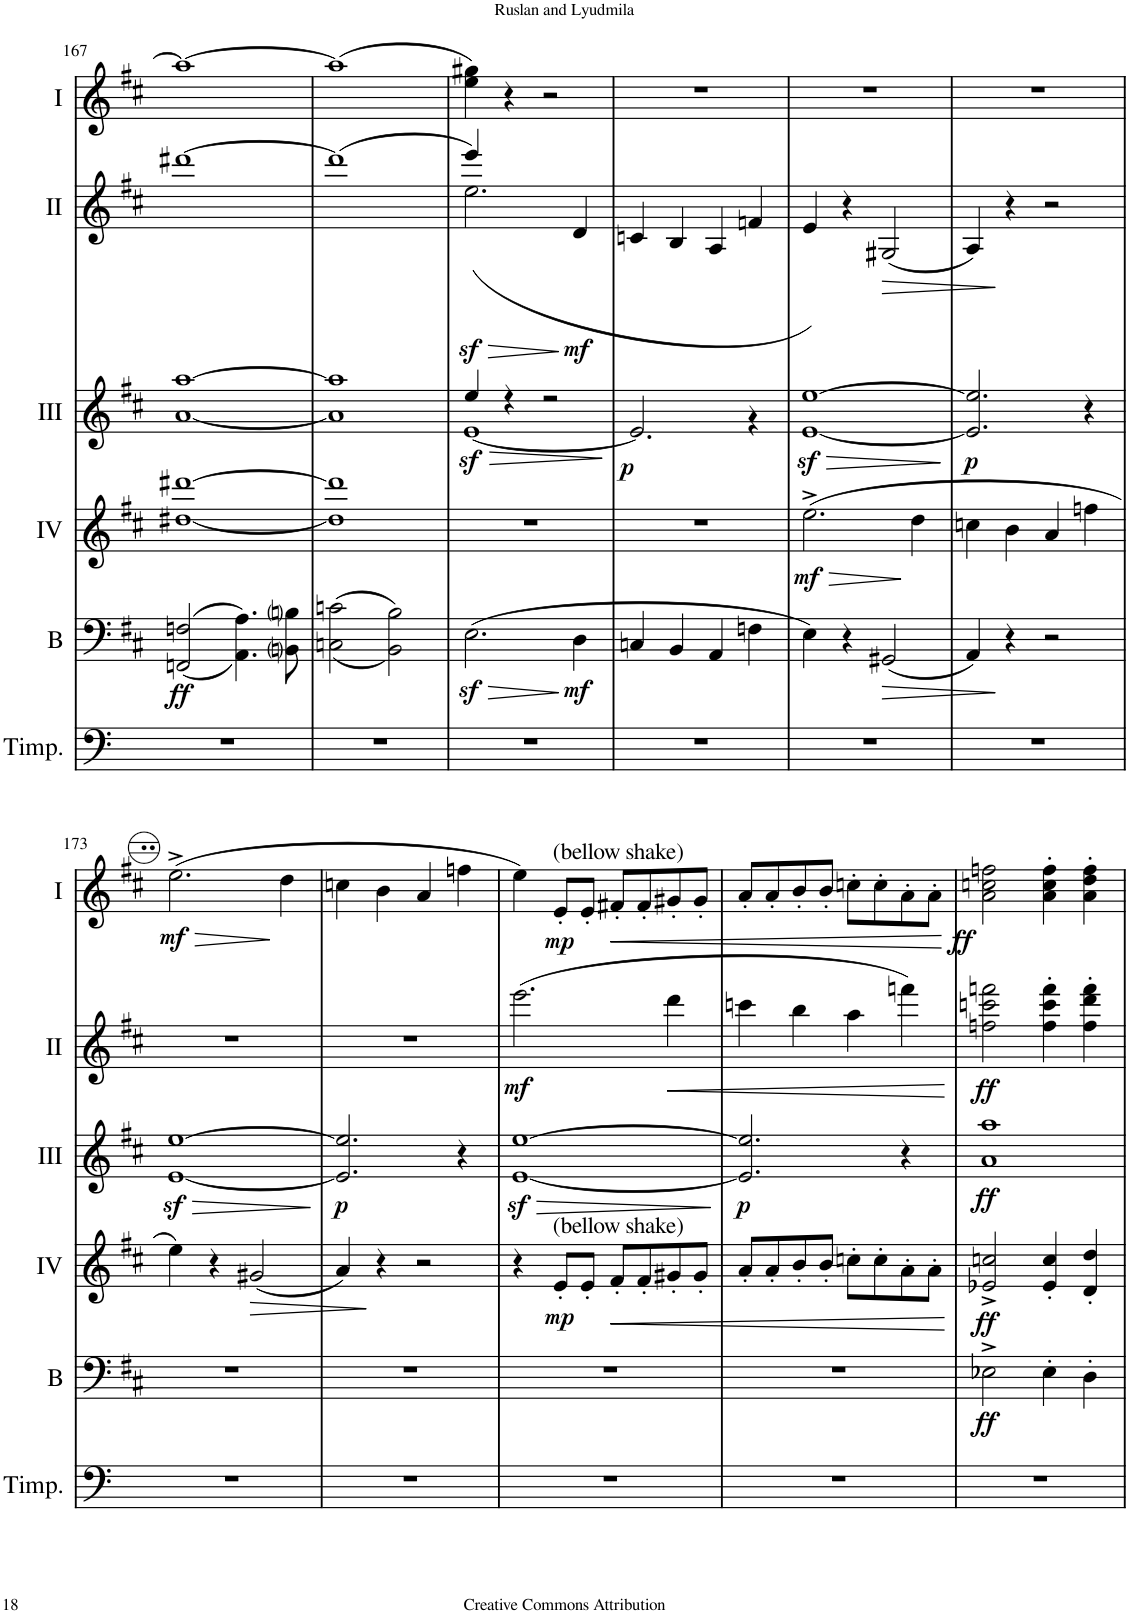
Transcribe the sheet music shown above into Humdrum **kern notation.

**kern	**kern	**dynam	**kern	**dynam	**kern	**dynam	**kern	**dynam	**kern	**dynam
*part6	*part5	*part5	*part4	*part4	*part3	*part3	*part2	*part2	*part1	*part1
*staff6	*staff5	*staff5	*staff4	*staff4	*staff3	*staff3	*staff2	*staff2	*staff1	*staff1
*I"Timpani	*I"Bass	*	*I"Acc. 4	*	*I"Acc. 3	*	*I"Acc. 2	*	*I"Acc. 1	*
*I'Timp.	*I'B	*	*	*	*	*	*	*	*	*
!!LO:PB:g=z
*clefF4	*clefF4	*	*clefG2	*	*clefG2	*	*clefG2	*	*clefG2	*
*	*Trd7c12	*	*Trd7c12	*	*Trd7c12	*	*	*	*	*
*k[f#c#]	*k[f#c#]	*	*k[f#c#]	*	*k[f#c#]	*	*k[f#c#]	*	*k[f#c#]	*
*M2/2	*M2/2	*	*M2/2	*	*M2/2	*	*M2/2	*	*M2/2	*
*met(c|)	*met(c|)	*	*met(c|)	*	*met(c|)	*	*met(c|)	*	*met(c|)	*
=167	=167	=167	=167	=167	=167	=167	=167	=167	=167	=167
!	!	!LO:DY:b	!	!	!	!	!	!	!	!
1r	((<2FFn/ 2Fn/	ff	[1dd#X [1ddd#X	.	[1a [1aa	.	[1dd#X	.	1aa_	.
.	4.AA\ 4.A\))	.	.	.	.	.	.	.	.	.
.	8BBni\ 8Bni\	.	.	.	.	.	.	.	.	.
=168	=168	=168	=168	=168	=168	=168	=168	=168	=168	=168
1r	((<2Cn\ 2cn\	.	1dd#] 1ddd#]	.	1a] 1aa]	.	(1dd#]	.	(1aa]	.
.	2BB\ 2B\))	.	.	.	.	.	.	.	.	.
=169	=169	=169	=169	=169	=169	=169	=169	=169	=169	=169
!	!	!LO:HP:b	!	!	!	!LO:HP:b	!	!LO:HP:b	!	!
*	*	*	*	*	*^	*	*^	*	*	*
!	!	!	!	!	!	!	!LO:DY:n=1:b	!	!	!LO:DY:n=1:b	!	!
1r	(2.Ez<\	>	1r	.	4ee/	[1e	> sf	(<4ee/)	2.e\	> sf	4ee\ 4gg#X\)	.
.	.	.	.	.	4r	.	.	2ryy	.	.	4r	.
.	.	.	.	.	2r	.	.	.	.	.	2r	.
!	!	!LO:DY:n=1:b	!	!	!	!	!	!	!	!LO:DY:n=2:b	!	!
.	4D\	] mf	.	.	.	.	.	4D/	4ryy	] mf	.	.
*	*	*	*	*	*v	*v	*	*	*	*	*	*
*	*	*	*	*	*	*	*v	*v	*	*	*
.	.	.	.	.	.	]	.	.	.	.
=170	=170	=170	=170	=170	=170	=170	=170	=170	=170	=170
*	*	*	*	*	*^	*	*^	*	*	*
!	!	!	!	!	!	!	!LO:DY:b	!	!	!	!	!
1r	4Cn/	.	1r	.	1ryy	2.e/]	p	4Cn/	1ryy	.	1r	.
.	4BB/	.	.	.	.	.	.	4BB/	.	.	.	.
.	4AA/	.	.	.	.	.	.	4AA/	.	.	.	.
.	4Fn\	.	.	.	.	4r	.	4Fn/	.	.	.	.
*	*	*	*	*	*	*	*	*v	*v	*	*	*
=171	=171	=171	=171	=171	=171	=171	=171	=171	=171	=171	=171
!	!	!	!	!LO:HP:b	!	!	!LO:HP:b	!	!	!	!
!	!	!	!	!LO:DY:n=1:b	!	!	!	!	!	!	!
*	*	*	*	*	*v	*v	*	*	*	*	*
1r	4E\)	.	(2.ee^\	> mf	[1ez< [1eez<	>	4E/)	.	1r	.
.	4r	.	.	.	.	.	4r	.	.	.
!	!	!LO:HP:b	!	!	!	!	!	!LO:HP:b	!	!
.	(2GG#X/	>	.	.	.	.	(2GG#X/	>	.	.
.	.	.	4dd\	]	.	.	.	.	.	.
.	.	.	.	.	.	]	.	.	.	.
=172	=172	=172	=172	=172	=172	=172	=172	=172	=172	=172
!	!	!	!	!	!	!LO:DY:b	!	!	!	!
1r	4AA/)	.	4ccn\	.	2.e/] 2.ee/]	p	4AA/)	.	1r	.
.	4r	]	4b\	.	.	.	4r	]	.	.
.	2r	.	4a/	.	.	.	2r	.	.	.
.	.	.	4ffn\	.	4r	.	.	.	.	.
!!LO:LB:g=z
=173	=173	=173	=173	=173	=173	=173	=173	=173	=173	=173
!	!	!	!	!	!	!LO:HP:b	!	!	!	!LO:HP:b
!	!	!	!	!	!	!	!	!	!	!LO:DY:n=1:b
1r	1r	.	4ee\)	.	[1ez< [1eez<	>	1r	.	(2.ee^\	> mf
.	.	.	4r	.	.	.	.	.	.	.
!	!	!	!	!LO:HP:b	!	!	!	!	!	!
.	.	.	(2g#X/	>	.	.	.	.	.	.
.	.	.	.	.	.	.	.	.	4dd\	]
.	.	.	.	.	.	]	.	.	.	.
=174	=174	=174	=174	=174	=174	=174	=174	=174	=174	=174
!	!	!	!	!	!	!LO:DY:b	!	!	!	!
1r	1r	.	4a/)	.	2.e/] 2.ee/]	p	1r	.	4ccn\	.
.	.	.	4r	]	.	.	.	.	4b\	.
.	.	.	2r	.	.	.	.	.	4a/	.
.	.	.	.	.	4r	.	.	.	4ffn\	.
=175	=175	=175	=175	=175	=175	=175	=175	=175	=175	=175
!	!	!	!	!	!	!LO:HP:b	!	!LO:DY:b	!	!
1r	1r	.	4r	.	[1ez< [1eez<	>	(2.ee\	mf	4ee\)	.
!	!	!	!	!	!	!	!	!	!LO:TX:a:t=(bellow shake)	!
!	!	!	!LO:TX:a:t=(bellow shake)	!	!	!	!	!	!	!
!	!	!	!	!LO:DY:b	!	!	!	!	!	!LO:DY:b
.	.	.	8e'/L	mp	.	.	.	.	8e'/L	mp
.	.	.	8e'/J	.	.	.	.	.	8e'/J	.
!	!	!	!	!LO:HP:b	!	!	!	!	!	!LO:HP:b
.	.	.	8f#'/L	<	.	.	.	.	8f#X'/L	<
.	.	.	8f#'/	.	.	.	.	.	8f#'/	.
!	!	!	!	!	!	!	!	!LO:HP:b	!	!
.	.	.	8g#X'/	.	.	.	4dd\	<	8g#X'/	.
.	.	.	8g#'/J	.	.	.	.	.	8g#'/J	.
.	.	.	.	.	.	]	.	.	.	.
=176	=176	=176	=176	=176	=176	=176	=176	=176	=176	=176
!	!	!	!	!	!	!LO:DY:b	!	!	!	!
1r	1r	.	8a'/L	.	2.e/] 2.ee/]	p	4ccn\	.	8a'/L	.
.	.	.	8a'/	.	.	.	.	.	8a'/	.
.	.	.	8b'/	.	.	.	4b\	.	8b'/	.
.	.	.	8b'/J	.	.	.	.	.	8b'/J	.
.	.	.	8ccn'\L	.	.	.	4a\	.	8ccn'\L	.
.	.	.	8cc'\	.	.	.	.	.	8cc'\	.
.	.	.	8a'\	.	4r	.	4ffn\)	.	8a'\	.
.	.	.	8a'\J	.	.	.	.	.	8a'\J	.
.	.	.	.	[	.	.	.	[	.	[
=177	=177	=177	=177	=177	=177	=177	=177	=177	=177	=177
!	!	!LO:DY:b	!	!LO:DY:b	!	!LO:DY:b	!	!LO:DY:b	!	!LO:DY:b
1r	2E-X^\	ff	2e-X/^ 2ccn/^	ff	1a 1aa	ff	2fn\ 2ccn\ 2ffn\	ff	2a\ 2ccn\ 2ffn\	ff
.	4E-'\	.	4e-/' 4cc/'	.	.	.	4f\' 4cc\' 4ff\'	.	4a\' 4cc\' 4ff\'	.
.	4D'\	.	4d/' 4dd/'	.	.	.	4f\' 4dd\' 4ff\'	.	4a\' 4dd\' 4ff\'	.
=	=	=	=	=	=	=	=	=	=	=
*-	*-	*-	*-	*-	*-	*-	*-	*-	*-	*-
